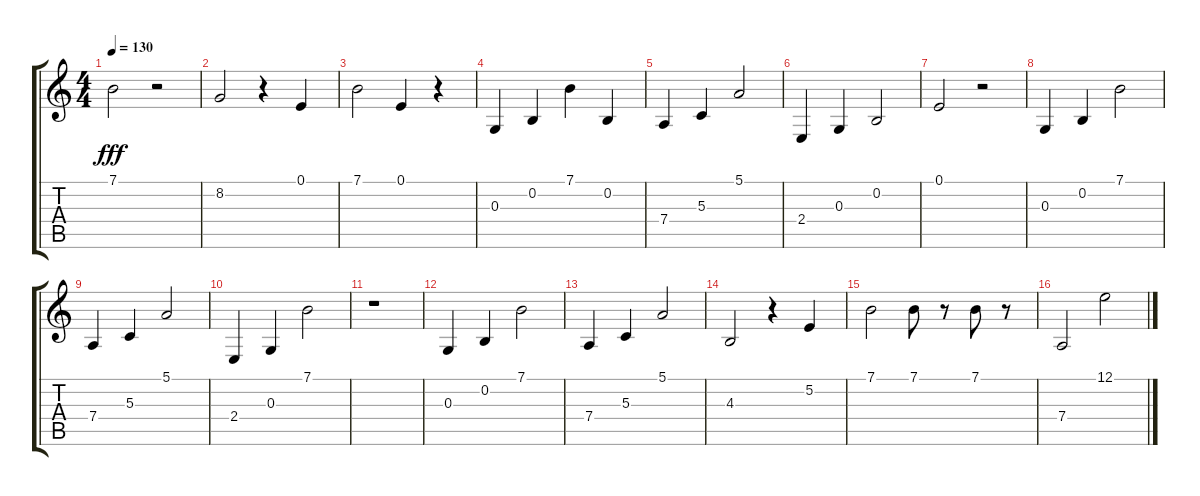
\track "" {instrument electricgrandpiano}
\staff {score tabs}
\tuning (E4 B3 G3 D3 A2 E2) {hide}
\ts (4 4)
\tempo 130
\clef g2
\ks c
7.1.2{dy fff} r.2 |
8.2.2 r.4 0.1.4 |
7.1.2 0.1.4 r.4 |
0.3.4 0.2.4 7.1.4 0.2.4 |
7.4.4 5.3.4 5.1.2 |
2.4.4 0.3.4 0.2.2 |
0.1.2 r.2 |
0.3.4 0.2.4 7.1.2 |
7.4.4 5.3.4 5.1.2 |
2.4.4 0.3.4 7.1.2 |
r.1 |
0.3.4 0.2.4 7.1.2 |
7.4.4 5.3.4 5.1.2 |
4.3.2 r.4 5.2.4 |
7.1.2 7.1.8 r.8 7.1.8 r.8 |
7.4.2 12.1.2
